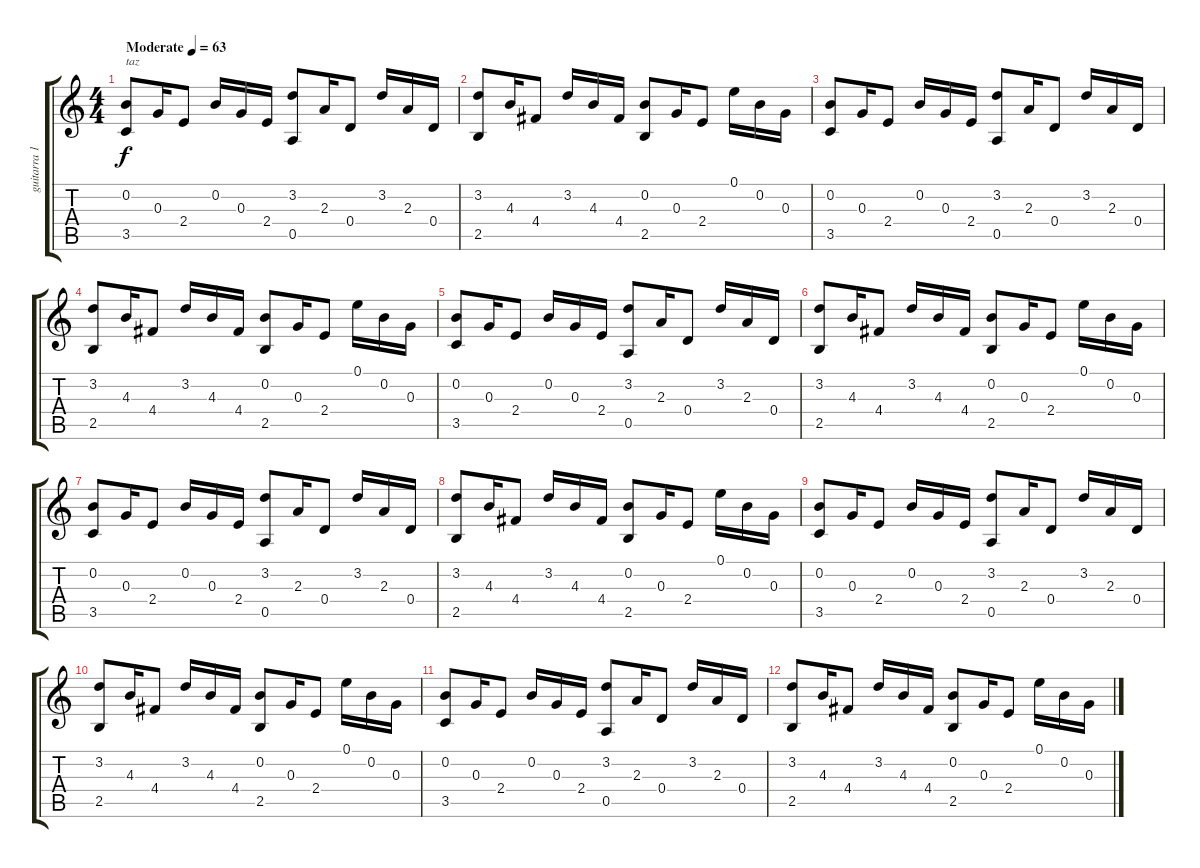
\track ("guitarra 1" "guitarra 1") {instrument acousticguitarsteel}
\staff {score tabs}
\tuning (E4 B3 G3 D3 A2 E2) {hide}
\ts (4 4)
\tempo (63 "Moderate")
\clef g2
\ks c
(0.2 3.5).8{txt "taz" dy f instrument acousticguitarsteel} 0.3.16 2.4.8 0.2.16 0.3.16 2.4.16 (3.2 0.5).8 2.3.16 0.4.8 3.2.16 2.3.16 0.4.16 |
(3.2 2.5).8 4.3.16 4.4.8 3.2.16 4.3.16 4.4.16 (0.2 2.5).8 0.3.16 2.4.8 0.1.16 0.2.16 0.3.16 |
(0.2 3.5).8 0.3.16 2.4.8 0.2.16 0.3.16 2.4.16 (3.2 0.5).8 2.3.16 0.4.8 3.2.16 2.3.16 0.4.16 |
(3.2 2.5).8 4.3.16 4.4.8 3.2.16 4.3.16 4.4.16 (0.2 2.5).8 0.3.16 2.4.8 0.1.16 0.2.16 0.3.16 |
(0.2 3.5).8 0.3.16 2.4.8 0.2.16 0.3.16 2.4.16 (3.2 0.5).8 2.3.16 0.4.8 3.2.16 2.3.16 0.4.16 |
(3.2 2.5).8 4.3.16 4.4.8 3.2.16 4.3.16 4.4.16 (0.2 2.5).8 0.3.16 2.4.8 0.1.16 0.2.16 0.3.16 |
(0.2 3.5).8 0.3.16 2.4.8 0.2.16 0.3.16 2.4.16 (3.2 0.5).8 2.3.16 0.4.8 3.2.16 2.3.16 0.4.16 |
(3.2 2.5).8 4.3.16 4.4.8 3.2.16 4.3.16 4.4.16 (0.2 2.5).8 0.3.16 2.4.8 0.1.16 0.2.16 0.3.16 |
(0.2 3.5).8 0.3.16 2.4.8 0.2.16 0.3.16 2.4.16 (3.2 0.5).8 2.3.16 0.4.8 3.2.16 2.3.16 0.4.16 |
(3.2 2.5).8 4.3.16 4.4.8 3.2.16 4.3.16 4.4.16 (0.2 2.5).8 0.3.16 2.4.8 0.1.16 0.2.16 0.3.16 |
(0.2 3.5).8 0.3.16 2.4.8 0.2.16 0.3.16 2.4.16 (3.2 0.5).8 2.3.16 0.4.8 3.2.16 2.3.16 0.4.16 |
(3.2 2.5).8 4.3.16 4.4.8 3.2.16 4.3.16 4.4.16 (0.2 2.5).8 0.3.16 2.4.8 0.1.16 0.2.16 0.3.16
